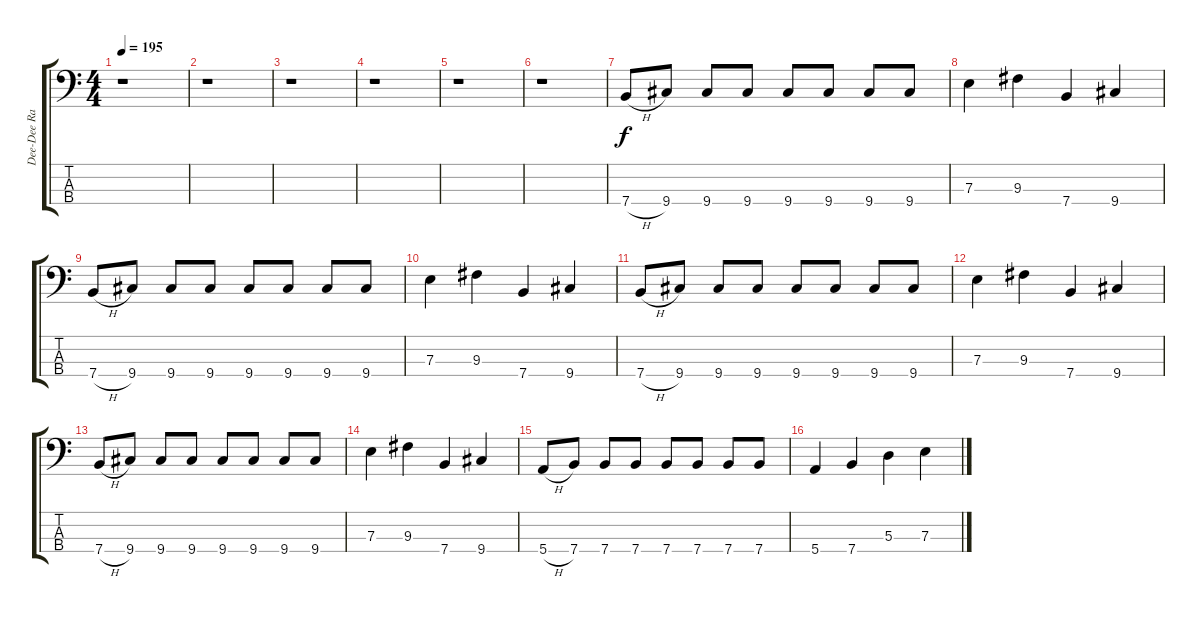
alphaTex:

\track ("Dee-Dee Ramone" "Dee-Dee Ra") {instrument electricbasspick}
\staff {score tabs}
\tuning (G2 D2 A1 E1) {hide}
\ts (4 4)
\tempo 195
\clef f4
\ks c
r.1{dy f instrument electricbasspick} |
r.1 |
r.1 |
r.1 |
r.1 |
r.1 |
7.4{h}.8 9.4.8 9.4.8 9.4.8 9.4.8 9.4.8 9.4.8 9.4.8 |
7.3.4 9.3.4 7.4.4 9.4.4 |
7.4{h}.8 9.4.8 9.4.8 9.4.8 9.4.8 9.4.8 9.4.8 9.4.8 |
7.3.4 9.3.4 7.4.4 9.4.4 |
7.4{h}.8 9.4.8 9.4.8 9.4.8 9.4.8 9.4.8 9.4.8 9.4.8 |
7.3.4 9.3.4 7.4.4 9.4.4 |
7.4{h}.8 9.4.8 9.4.8 9.4.8 9.4.8 9.4.8 9.4.8 9.4.8 |
7.3.4 9.3.4 7.4.4 9.4.4 |
5.4{h}.8 7.4.8 7.4.8 7.4.8 7.4.8 7.4.8 7.4.8 7.4.8 |
5.4.4 7.4.4 5.3.4 7.3.4
